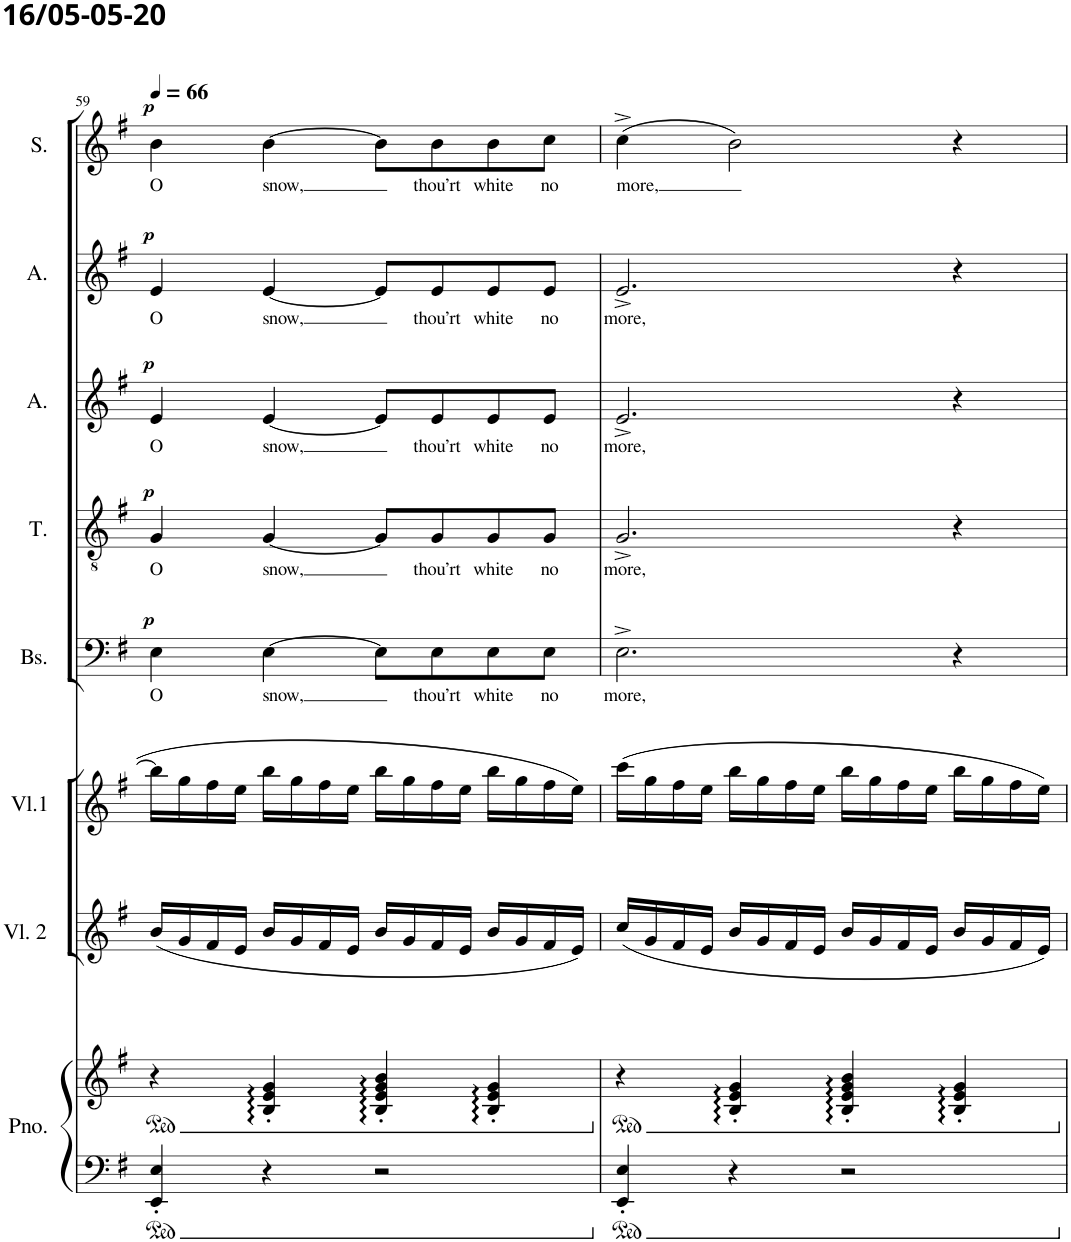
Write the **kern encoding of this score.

**kern	**kern	**kern	**kern	**kern	**text	**dynam	**kern	**text	**dynam	**kern	**text	**dynam	**kern	**text	**dynam	**kern	**text	**dynam
*part8	*part8	*part7	*part6	*part5	*part5	*part5	*part4	*part4	*part4	*part3	*part3	*part3	*part2	*part2	*part2	*part1	*part1	*part1
*staff9	*staff8	*staff7	*staff6	*staff5	*staff5	*staff5	*staff4	*staff4	*staff4	*staff3	*staff3	*staff3	*staff2	*staff2	*staff2	*staff1	*staff1	*staff1
*I"Piano	*	*I"Viool 2	*I"Viool 1	*I"Bas	*	*	*I"Tenor	*	*	*I"Alt	*	*	*I"Alt	*	*	*I"Sopraan	*	*
*I'Pno.	*	*I'Vl. 2	*I'Vl.1	*I'Bs.	*	*	*I'T.	*	*	*I'A.	*	*	*I'A.	*	*	*I'S.	*	*
!!LO:PB:g=z
*clefF4	*clefG2	*clefG2	*clefG2	*clefF4	*	*	*clefGv2	*	*	*clefG2	*	*	*clefG2	*	*	*clefG2	*	*
*k[f#]	*k[f#]	*k[f#]	*k[f#]	*k[f#]	*	*	*k[f#]	*	*	*k[f#]	*	*	*k[f#]	*	*	*k[f#]	*	*
*M4/4	*M4/4	*M4/4	*M4/4	*M4/4	*	*	*M4/4	*	*	*M4/4	*	*	*M4/4	*	*	*M4/4	*	*
*MM66	*MM66	*MM66	*MM66	*MM66	*	*	*MM66	*	*	*MM66	*	*	*MM66	*	*	*MM66	*	*
*	*ped	*	*	*	*	*	*	*	*	*	*	*	*	*	*	*	*	*
=59	=59	=59	=59	=59	=59	=59	=59	=59	=59	=59	=59	=59	=59	=59	=59	=59	=59	=59
!	!	!	!	!	!LO:LY:b	!LO:DY:a	!	!LO:LY:b	!LO:DY:a	!	!LO:LY:b	!LO:DY:a	!	!LO:LY:b	!LO:DY:a	!	!LO:LY:b	!LO:DY:a
4EE/' 4E/'	4r	(16b/LL	16bb\LL]	4E\	O	p	4G/	O	p	4e/	O	p	4e/	O	p	4b\	O	p
.	.	16g/	16gg\	.	.	.	.	.	.	.	.	.	.	.	.	.	.	.
.	.	16f#/	16ff#\	.	.	.	.	.	.	.	.	.	.	.	.	.	.	.
.	.	16e/JJ	16ee\JJ	.	.	.	.	.	.	.	.	.	.	.	.	.	.	.
!	!	!	!	!	!LO:LY:b	!	!	!LO:LY:b	!	!	!LO:LY:b	!	!	!LO:LY:b	!	!	!LO:LY:b	!
4r	4B/' 4e/' 4g/'	16b/LL	16bb\LL	[4E\	snow,	.	[4G/	snow,	.	[4e/	snow,	.	[4e/	snow,	.	[4b\	snow,	.
.	.	16g/	16gg\	.	.	.	.	.	.	.	.	.	.	.	.	.	.	.
.	.	16f#/	16ff#\	.	.	.	.	.	.	.	.	.	.	.	.	.	.	.
.	.	16e/JJ	16ee\JJ	.	.	.	.	.	.	.	.	.	.	.	.	.	.	.
2r	4B/' 4e/' 4g/' 4b/'	16b/LL	16bb\LL	8E\L]	.	.	8G/L]	.	.	8e/L]	.	.	8e/L]	.	.	8b\L]	.	.
.	.	16g/	16gg\	.	.	.	.	.	.	.	.	.	.	.	.	.	.	.
!	!	!	!	!	!LO:LY:b	!	!	!LO:LY:b	!	!	!LO:LY:b	!	!	!LO:LY:b	!	!	!LO:LY:b	!
.	.	16f#/	16ff#\	8E\	thou’rt	.	8G/	thou’rt	.	8e/	thou’rt	.	8e/	thou’rt	.	8b\	thou’rt	.
.	.	16e/JJ	16ee\JJ	.	.	.	.	.	.	.	.	.	.	.	.	.	.	.
!	!	!	!	!	!LO:LY:b	!	!	!LO:LY:b	!	!	!LO:LY:b	!	!	!LO:LY:b	!	!	!LO:LY:b	!
.	4B/' 4e/' 4g/'	16b/LL	16bb\LL	8E\	white	.	8G/	white	.	8e/	white	.	8e/	white	.	8b\	white	.
.	.	16g/	16gg\	.	.	.	.	.	.	.	.	.	.	.	.	.	.	.
!	!	!	!	!	!LO:LY:b	!	!	!LO:LY:b	!	!	!LO:LY:b	!	!	!LO:LY:b	!	!	!LO:LY:b	!
.	.	16f#/	16ff#\	8E\J	no	.	8G/J	no	.	8e/J	no	.	8e/J	no	.	8cc\J	no	.
.	.	16e/JJ)	16ee\JJ	.	.	.	.	.	.	.	.	.	.	.	.	.	.	.
=60	=60	=60	=60	=60	=60	=60	=60	=60	=60	=60	=60	=60	=60	=60	=60	=60	=60	=60
*	*Xped	*	*	*	*	*	*	*	*	*	*	*	*	*	*	*	*	*
*	*ped	*	*	*	*	*	*	*	*	*	*	*	*	*	*	*	*	*
!	!	!	!	!	!LO:LY:b	!	!	!LO:LY:b	!	!	!LO:LY:b	!	!	!LO:LY:b	!	!	!LO:LY:b	!
4EE/' 4E/'	4r	(16cc/LL	(16ccc\LL	2.E^\	more,	.	2.G^/	more,	.	2.e^/	more,	.	2.e^/	more,	.	(4cc^\	more,	.
.	.	16g/	16gg\	.	.	.	.	.	.	.	.	.	.	.	.	.	.	.
.	.	16f#/	16ff#\	.	.	.	.	.	.	.	.	.	.	.	.	.	.	.
.	.	16e/JJ	16ee\JJ	.	.	.	.	.	.	.	.	.	.	.	.	.	.	.
4r	4B/' 4e/' 4g/'	16b/LL	16bb\LL	.	.	.	.	.	.	.	.	.	.	.	.	2b\)	.	.
.	.	16g/	16gg\	.	.	.	.	.	.	.	.	.	.	.	.	.	.	.
.	.	16f#/	16ff#\	.	.	.	.	.	.	.	.	.	.	.	.	.	.	.
.	.	16e/JJ	16ee\JJ	.	.	.	.	.	.	.	.	.	.	.	.	.	.	.
2r	4B/' 4e/' 4g/' 4b/'	16b/LL	16bb\LL	.	.	.	.	.	.	.	.	.	.	.	.	.	.	.
.	.	16g/	16gg\	.	.	.	.	.	.	.	.	.	.	.	.	.	.	.
.	.	16f#/	16ff#\	.	.	.	.	.	.	.	.	.	.	.	.	.	.	.
.	.	16e/JJ	16ee\JJ	.	.	.	.	.	.	.	.	.	.	.	.	.	.	.
.	4B/' 4e/' 4g/'	16b/LL	16bb\LL	4r	.	.	4r	.	.	4r	.	.	4r	.	.	4r	.	.
.	.	16g/	16gg\	.	.	.	.	.	.	.	.	.	.	.	.	.	.	.
.	.	16f#/	16ff#\	.	.	.	.	.	.	.	.	.	.	.	.	.	.	.
.	.	16e/JJ)	16ee\JJ)	.	.	.	.	.	.	.	.	.	.	.	.	.	.	.
*	*Xped	*	*	*	*	*	*	*	*	*	*	*	*	*	*	*	*	*
=	=	=	=	=	=	=	=	=	=	=	=	=	=	=	=	=	=	=
*-	*-	*-	*-	*-	*-	*-	*-	*-	*-	*-	*-	*-	*-	*-	*-	*-	*-	*-
